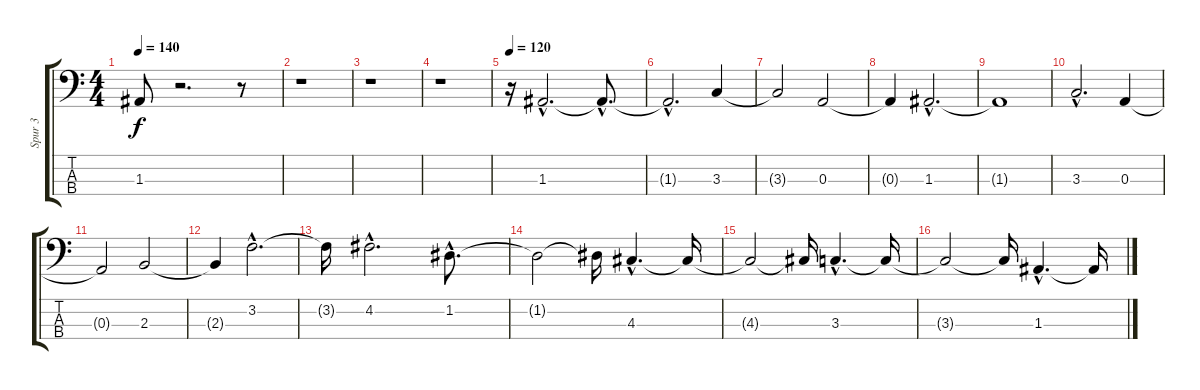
\track ("Spur 3" "Spur 3") {instrument electricbassfinger}
\staff {score tabs}
\tuning (G2 D2 A1 E1) {hide}
\ts (4 4)
\tempo 140
\clef f4
\ks c
1.3.8{dy f} r.2{d} r.8 |
r.1 |
r.1 |
r.1 |
\tempo 120
r.16 1.3{hac}.2{d} 1.3{hac t}.8{d} |
1.3{hac t}.2{d} 3.3.4 |
3.3{t}.2 0.3.2 |
0.3{t}.4 1.3{hac}.2{d} |
1.3{t}.1 |
3.3{hac}.2{d} 0.3.4 |
0.3{t}.2 2.3.2 |
2.3{t}.4 3.2{hac}.2{d} |
3.2{t}.16 4.2{hac}.2{d} 1.2{hac}.8{d} |
1.2{t}.2 1.2{t}.16 4.3{hac}.4{d} 4.3{t}.16 |
4.3{t}.2 4.3{t}.16 3.3{hac}.4{d} 3.3{t}.16 |
3.3{t}.2 3.3{t}.16 1.3{hac}.4{d} 1.3{t}.16
